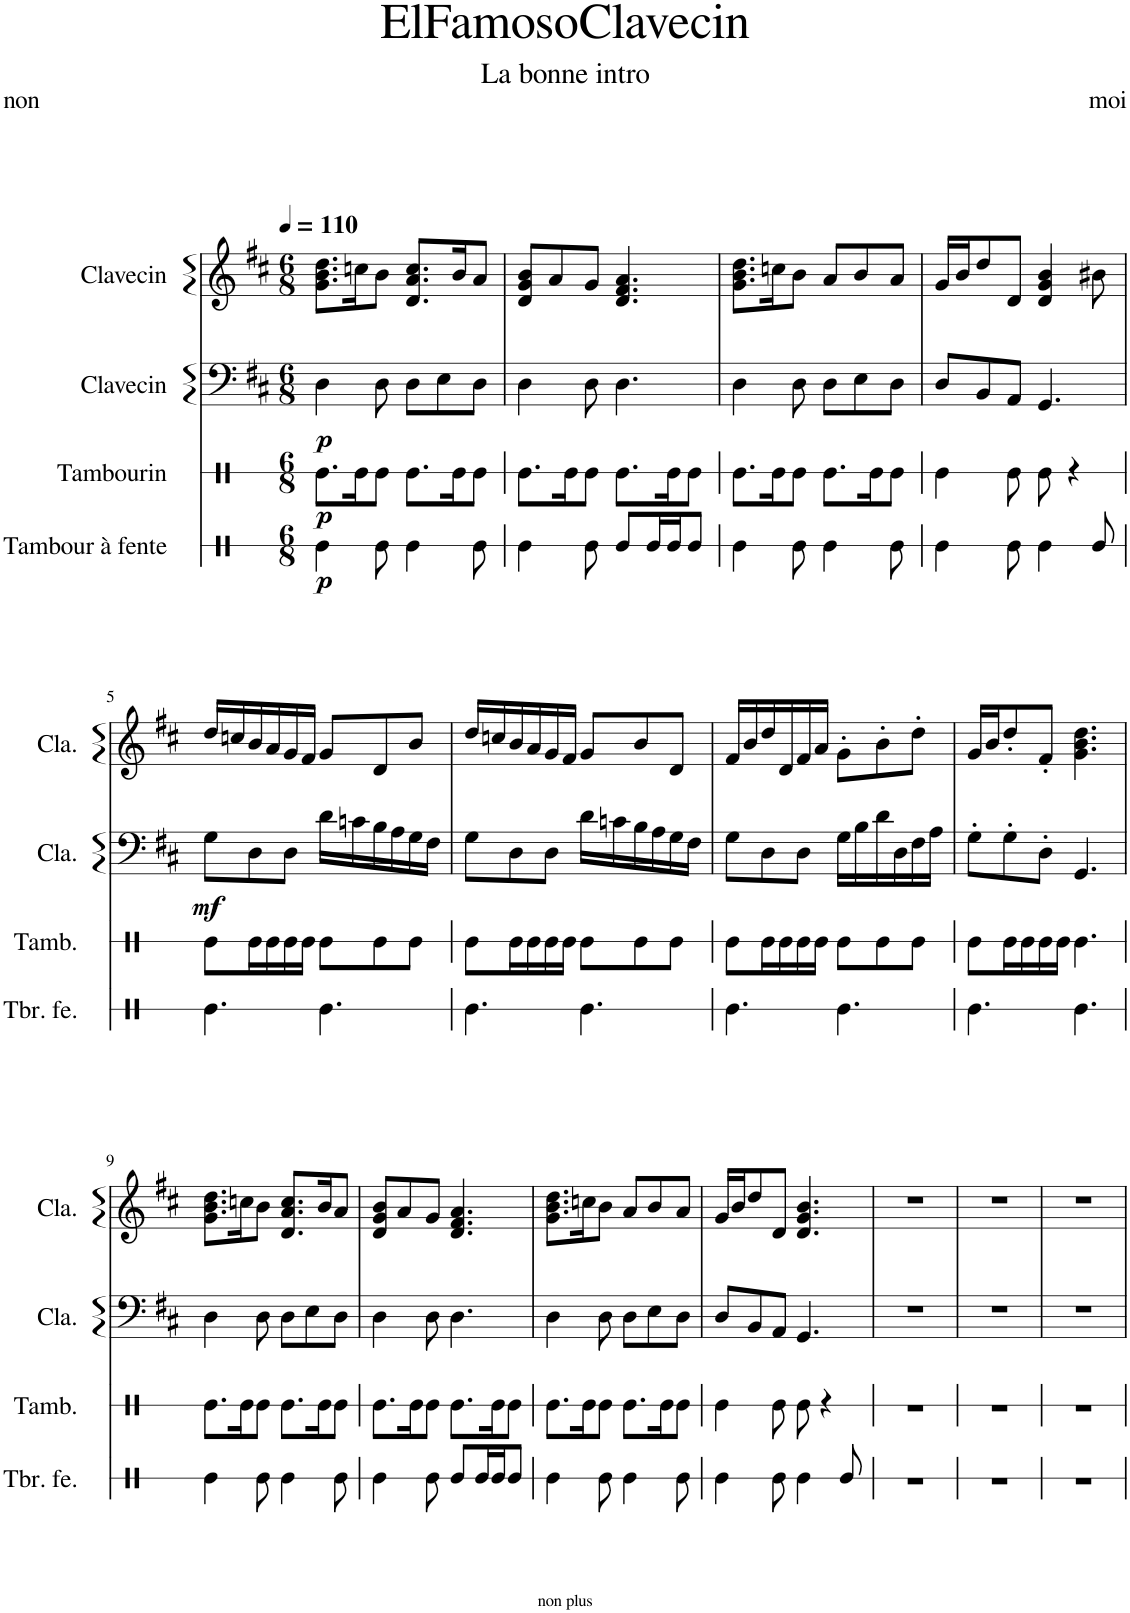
**kern	**dynam	**kern	**dynam	**kern	**dynam	**kern
*part4	*part4	*part3	*part3	*part2	*part2	*part1
*staff4	*staff4	*staff3	*staff3	*staff2	*staff2	*staff1
*I"Tambour à fente	*	*I"Tambourin	*	*I"Clavecin	*	*I"Clavecin
*I'Tbr. fe.	*	*I'Tamb.	*	*I'Cla.	*	*I'Cla.
*stria1	*	*stria1	*	*	*	*
*clefX	*	*clefX	*	*clefF4	*	*clefG2
*k[]	*	*k[]	*	*k[f#c#]	*	*k[f#c#]
*M6/8	*	*M6/8	*	*M6/8	*	*M6/8
*MM110	*	*MM110	*	*MM110	*	*MM110
=1	=1	=1	=1	=1	=1	=1
!	!LO:DY:b	!	!LO:DY:b	!	!LO:DY:b	!
4ff\	p	8.Re\L	p	4D\	p	8.g\ 8.b\ 8.dd\L
.	.	16Re\K	.	.	.	16ccn\K
8ff\	.	8Re\J	.	8D\	.	8b\J
4ff\	.	8.Re\L	.	8D\L	.	8.d/ 8.a/ 8.cc/L
.	.	.	.	8E\	.	.
.	.	16Re\K	.	.	.	16b/K
8ff\	.	8Re\J	.	8D\J	.	8a/J
=2	=2	=2	=2	=2	=2	=2
4ff\	.	8.Re\L	.	4D\	.	8d/ 8g/ 8b/L
.	.	.	.	.	.	8a/
.	.	16Re\K	.	.	.	.
8ff\	.	8Re\J	.	8D\	.	8g/J
8ff/L	.	8.Re\L	.	4.D\	.	4.d/ 4.f#/ 4.a/
16ff/L	.	.	.	.	.	.
16ff/J	.	16Re\K	.	.	.	.
8ff/J	.	8Re\J	.	.	.	.
=3	=3	=3	=3	=3	=3	=3
4ff\	.	8.Re\L	.	4D\	.	8.g\ 8.b\ 8.dd\L
.	.	16Re\K	.	.	.	16ccn\K
8ff\	.	8Re\J	.	8D\	.	8b\J
4ff\	.	8.Re\L	.	8D\L	.	8a/L
.	.	.	.	8E\	.	8b/
.	.	16Re\K	.	.	.	.
8ff\	.	8Re\J	.	8D\J	.	8a/J
=4	=4	=4	=4	=4	=4	=4
4ff\	.	4Re\	.	8D/L	.	16g/LL
.	.	.	.	.	.	16b/J
.	.	.	.	8BB/	.	8dd/
8ff\	.	8Re\	.	8AA/J	.	8d/J
4ff\	.	8Re\	.	4.GG/	.	4d/ 4g/ 4b/
.	.	4r	.	.	.	.
8ff/	.	.	.	.	.	8b#X\
!!LO:LB:g=z
=5	=5	=5	=5	=5	=5	=5
!	!	!	!	!	!LO:DY:b	!
4.ff\	.	8Re\L	.	8G\L	mf	16dd/LL
.	.	.	.	.	.	16ccn/
.	.	16Re\L	.	8D\	.	16b/
.	.	16Re\	.	.	.	16a/
.	.	16Re\	.	8D\J	.	16g/
.	.	16Re\JJ	.	.	.	16f#/JJ
4.ff\	.	8Re\L	.	16d\LL	.	8g/L
.	.	.	.	16cn\	.	.
.	.	8Re\	.	16B\	.	8d/
.	.	.	.	16A\	.	.
.	.	8Re\J	.	16G\	.	8b/J
.	.	.	.	16F#\JJ	.	.
=6	=6	=6	=6	=6	=6	=6
4.ff\	.	8Re\L	.	8G\L	.	16dd/LL
.	.	.	.	.	.	16ccn/
.	.	16Re\L	.	8D\	.	16b/
.	.	16Re\	.	.	.	16a/
.	.	16Re\	.	8D\J	.	16g/
.	.	16Re\JJ	.	.	.	16f#/JJ
4.ff\	.	8Re\L	.	16d\LL	.	8g/L
.	.	.	.	16cn\	.	.
.	.	8Re\	.	16B\	.	8b/
.	.	.	.	16A\	.	.
.	.	8Re\J	.	16G\	.	8d/J
.	.	.	.	16F#\JJ	.	.
=7	=7	=7	=7	=7	=7	=7
4.ff\	.	8Re\L	.	8G\L	.	16f#/LL
.	.	.	.	.	.	16b/
.	.	16Re\L	.	8D\	.	16dd/
.	.	16Re\	.	.	.	16d/
.	.	16Re\	.	8D\J	.	16f#/
.	.	16Re\JJ	.	.	.	16a/JJ
4.ff\	.	8Re\L	.	16G\LL	.	8g'\L
.	.	.	.	16B\	.	.
.	.	8Re\	.	16d\	.	8b'\
.	.	.	.	16D\	.	.
.	.	8Re\J	.	16F#\	.	8dd'\J
.	.	.	.	16A\JJ	.	.
=8	=8	=8	=8	=8	=8	=8
4.ff\	.	8Re\L	.	8G'\L	.	16g/LL
.	.	.	.	.	.	16b/J
.	.	16Re\L	.	8G'\	.	8dd'/
.	.	16Re\	.	.	.	.
.	.	16Re\	.	8D'\J	.	8f#'/J
.	.	16Re\JJ	.	.	.	.
4.ff\	.	4.Re\	.	4.GG/	.	4.g\ 4.b\ 4.dd\
!!LO:LB:g=z
=9	=9	=9	=9	=9	=9	=9
4ff\	.	8.Re\L	.	4D\	.	8.g\ 8.b\ 8.dd\L
.	.	16Re\K	.	.	.	16ccn\K
8ff\	.	8Re\J	.	8D\	.	8b\J
4ff\	.	8.Re\L	.	8D\L	.	8.d/ 8.a/ 8.cc/L
.	.	.	.	8E\	.	.
.	.	16Re\K	.	.	.	16b/K
8ff\	.	8Re\J	.	8D\J	.	8a/J
=10	=10	=10	=10	=10	=10	=10
4ff\	.	8.Re\L	.	4D\	.	8d/ 8g/ 8b/L
.	.	.	.	.	.	8a/
.	.	16Re\K	.	.	.	.
8ff\	.	8Re\J	.	8D\	.	8g/J
8ff/L	.	8.Re\L	.	4.D\	.	4.d/ 4.f#/ 4.a/
16ff/L	.	.	.	.	.	.
16ff/J	.	16Re\K	.	.	.	.
8ff/J	.	8Re\J	.	.	.	.
=11	=11	=11	=11	=11	=11	=11
4ff\	.	8.Re\L	.	4D\	.	8.g\ 8.b\ 8.dd\L
.	.	16Re\K	.	.	.	16ccn\K
8ff\	.	8Re\J	.	8D\	.	8b\J
4ff\	.	8.Re\L	.	8D\L	.	8a/L
.	.	.	.	8E\	.	8b/
.	.	16Re\K	.	.	.	.
8ff\	.	8Re\J	.	8D\J	.	8a/J
=12	=12	=12	=12	=12	=12	=12
4ff\	.	4Re\	.	8D/L	.	16g/LL
.	.	.	.	.	.	16b/J
.	.	.	.	8BB/	.	8dd/
8ff\	.	8Re\	.	8AA/J	.	8d/J
4ff\	.	8Re\	.	4.GG/	.	4.d/ 4.g/ 4.b/
.	.	4r	.	.	.	.
8ff/	.	.	.	.	.	.
=13	=13	=13	=13	=13	=13	=13
2.r	.	2.r	.	2.r	.	2.r
=14	=14	=14	=14	=14	=14	=14
2.r	.	2.r	.	2.r	.	2.r
=15	=15	=15	=15	=15	=15	=15
2.r	.	2.r	.	2.r	.	2.r
=	=	=	=	=	=	=
*-	*-	*-	*-	*-	*-	*-
